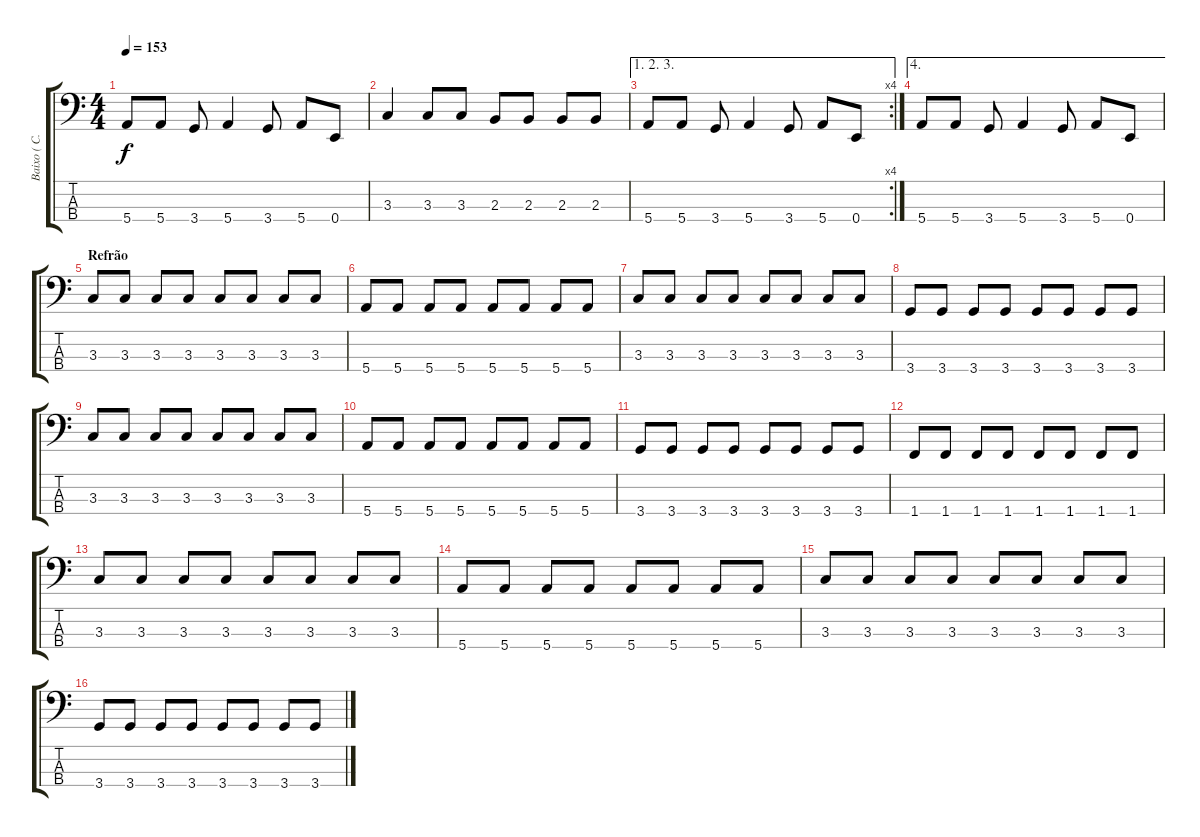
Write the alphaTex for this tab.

\track ("Baixo ( C. J. Ramone)" "Baixo ( C.") {instrument electricbasspick}
\staff {score tabs}
\tuning (G2 D2 A1 E1) {hide}
\ts (4 4)
\tempo 153
\clef f4
\ks c
5.4.8{dy f} 5.4.8 3.4.8 5.4.4 3.4.8 5.4.8 0.4.8 |
3.3.4 3.3.8 3.3.8 2.3.8 2.3.8 2.3.8 2.3.8 |
\ae (1 2 3)
\rc 4
5.4.8 5.4.8 3.4.8 5.4.4 3.4.8 5.4.8 0.4.8 |
\ae 4
5.4.8 5.4.8 3.4.8 5.4.4 3.4.8 5.4.8 0.4.8 |
\section ("" "Refrão")
3.3.8 3.3.8 3.3.8 3.3.8 3.3.8 3.3.8 3.3.8 3.3.8 |
5.4.8 5.4.8 5.4.8 5.4.8 5.4.8 5.4.8 5.4.8 5.4.8 |
3.3.8 3.3.8 3.3.8 3.3.8 3.3.8 3.3.8 3.3.8 3.3.8 |
3.4.8 3.4.8 3.4.8 3.4.8 3.4.8 3.4.8 3.4.8 3.4.8 |
3.3.8 3.3.8 3.3.8 3.3.8 3.3.8 3.3.8 3.3.8 3.3.8 |
5.4.8 5.4.8 5.4.8 5.4.8 5.4.8 5.4.8 5.4.8 5.4.8 |
3.4.8 3.4.8 3.4.8 3.4.8 3.4.8 3.4.8 3.4.8 3.4.8 |
1.4.8 1.4.8 1.4.8 1.4.8 1.4.8 1.4.8 1.4.8 1.4.8 |
3.3.8 3.3.8 3.3.8 3.3.8 3.3.8 3.3.8 3.3.8 3.3.8 |
5.4.8 5.4.8 5.4.8 5.4.8 5.4.8 5.4.8 5.4.8 5.4.8 |
3.3.8 3.3.8 3.3.8 3.3.8 3.3.8 3.3.8 3.3.8 3.3.8 |
3.4.8 3.4.8 3.4.8 3.4.8 3.4.8 3.4.8 3.4.8 3.4.8
